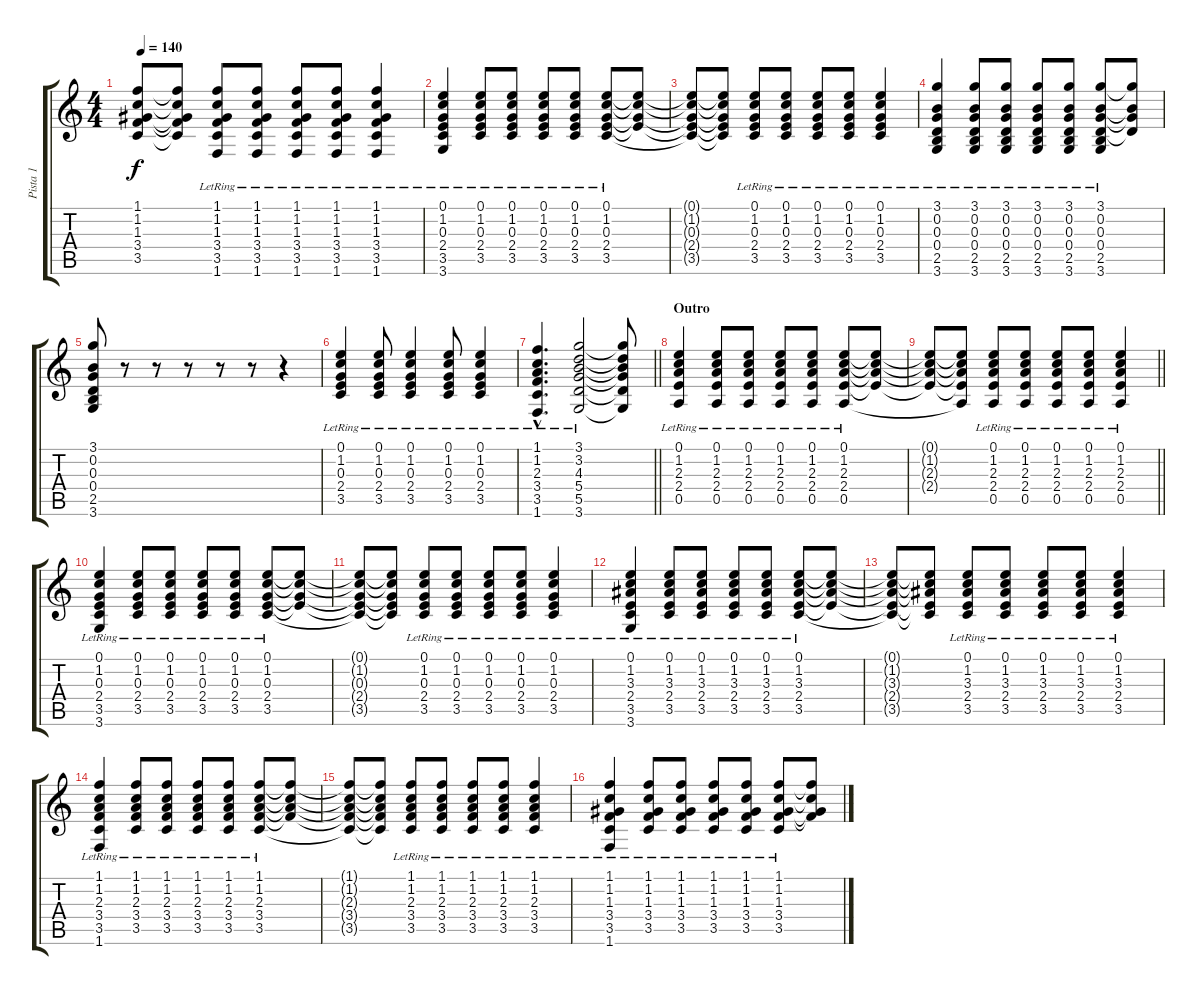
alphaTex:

\track ("Pista 1" "Pista 1") {instrument acousticguitarsteel}
\staff {score tabs}
\tuning (E4 B3 G3 D3 A2 E2) {hide}
\ts (4 4)
\tempo 140
\clef g2
\ks c
(1.1{t} 1.2{t} 1.3{t} 3.4{t} 3.5{t}).8{dy f} (1.1{t} 1.2{t} 1.3{t} 3.4{t} 3.5{t}).8 (1.1{lr} 1.2{lr} 1.3{lr} 3.4{lr} 3.5{lr} 1.6).8 (1.1{lr} 1.2{lr} 1.3{lr} 3.4{lr} 3.5{lr} 1.6).8 (1.1{lr} 1.2{lr} 1.3{lr} 3.4{lr} 3.5{lr} 1.6).8 (1.1{lr} 1.2{lr} 1.3{lr} 3.4{lr} 3.5{lr} 1.6).8 (1.1{lr} 1.2{lr} 1.3{lr} 3.4{lr} 3.5{lr} 1.6).4 |
(0.1{lr} 1.2{lr} 0.3{lr} 2.4{lr} 3.5{lr} 3.6{lr}).4 (0.1{lr} 1.2{lr} 0.3{lr} 2.4{lr} 3.5{lr}).8 (0.1{lr} 1.2{lr} 0.3{lr} 2.4{lr} 3.5{lr}).8 (0.1{lr} 1.2{lr} 0.3{lr} 2.4{lr} 3.5{lr}).8 (0.1{lr} 1.2{lr} 0.3{lr} 2.4{lr} 3.5{lr}).8 (0.1{lr} 1.2{lr} 0.3{lr} 2.4{lr} 3.5{lr}).8 (0.1{t} 1.2{t} 0.3{t} 2.4{t}).8 |
(0.1{t} 1.2{t} 0.3{t} 2.4{t} 3.5{t}).8 (0.1{t} 1.2{t} 0.3{t} 2.4{t} 3.5{t}).8 (0.1{lr} 1.2{lr} 0.3{lr} 2.4{lr} 3.5{lr}).8 (0.1{lr} 1.2{lr} 0.3{lr} 2.4{lr} 3.5{lr}).8 (0.1{lr} 1.2{lr} 0.3{lr} 2.4{lr} 3.5{lr}).8 (0.1{lr} 1.2{lr} 0.3{lr} 2.4{lr} 3.5{lr}).8 (0.1{lr} 1.2{lr} 0.3{lr} 2.4{lr} 3.5{lr}).4 |
(3.1{lr} 0.2{lr} 0.3{lr} 0.4{lr} 2.5{lr} 3.6).4 (3.1{lr} 0.2{lr} 0.3{lr} 0.4{lr} 2.5{lr} 3.6).8 (3.1{lr} 0.2{lr} 0.3{lr} 0.4{lr} 2.5{lr} 3.6).8 (3.1{lr} 0.2{lr} 0.3{lr} 0.4{lr} 2.5{lr} 3.6).8 (3.1{lr} 0.2{lr} 0.3{lr} 0.4{lr} 2.5{lr} 3.6).8 (3.1{lr} 0.2{lr} 0.3{lr} 0.4{lr} 2.5{lr} 3.6).8 (3.1{t} 0.2{t} 0.3{t} 0.4{t}).8 |
(3.1 0.2 0.3 0.4 2.5 3.6).8 r.8 r.8 r.8 r.8 r.8 r.4 |
(0.1{lr} 1.2{lr} 0.3{lr} 2.4{lr} 3.5{lr}).4 (0.1{lr} 1.2{lr} 0.3{lr} 2.4{lr} 3.5{lr}).8 (0.1{lr} 1.2{lr} 0.3{lr} 2.4{lr} 3.5{lr}).4 (0.1{lr} 1.2{lr} 0.3{lr} 2.4{lr} 3.5{lr}).8 (0.1{lr} 1.2{lr} 0.3{lr} 2.4{lr} 3.5{lr}).4 |
\barLineRight lightlight
(1.1{hac lr} 1.2{hac lr} 2.3{hac lr} 3.4{hac lr} 3.5{hac lr} 1.6{hac lr}).4{d} (3.1{lr} 3.2{lr} 4.3{lr} 5.4{lr} 5.5{lr} 3.6{lr}).2 (3.1{t} 3.2{t} 4.3{t} 5.4{t} 5.5{t} 3.6{t}).8 |
\section ("" "Outro")
(0.1{lr} 1.2{lr} 2.3{lr} 2.4{lr} 0.5{lr}).4 (0.1{lr} 1.2{lr} 2.3{lr} 2.4{lr} 0.5{lr}).8 (0.1{lr} 1.2{lr} 2.3{lr} 2.4{lr} 0.5{lr}).8 (0.1{lr} 1.2{lr} 2.3{lr} 2.4{lr} 0.5{lr}).8 (0.1{lr} 1.2{lr} 2.3{lr} 2.4{lr} 0.5{lr}).8 (0.1{lr} 1.2{lr} 2.3{lr} 2.4{lr} 0.5{lr}).8 (0.1{t} 1.2{t} 2.3{t} 2.4{t}).8 |
\barLineRight lightlight
(0.1{t} 1.2{t} 2.3{t} 2.4{t}).8 (0.1{t} 1.2{t} 2.3{t} 2.4{t} 0.5{t}).8 (0.1{lr} 1.2{lr} 2.3{lr} 2.4{lr} 0.5{lr}).8 (0.1{lr} 1.2{lr} 2.3{lr} 2.4{lr} 0.5{lr}).8 (0.1{lr} 1.2{lr} 2.3{lr} 2.4{lr} 0.5{lr}).8 (0.1{lr} 1.2{lr} 2.3{lr} 2.4{lr} 0.5{lr}).8 (0.1{lr} 1.2{lr} 2.3{lr} 2.4{lr} 0.5{lr}).4 |
(0.1{lr} 1.2{lr} 0.3{lr} 2.4{lr} 3.5{lr} 3.6{lr}).4 (0.1{lr} 1.2{lr} 0.3{lr} 2.4{lr} 3.5{lr}).8 (0.1{lr} 1.2{lr} 0.3{lr} 2.4{lr} 3.5{lr}).8 (0.1{lr} 1.2{lr} 0.3{lr} 2.4{lr} 3.5{lr}).8 (0.1{lr} 1.2{lr} 0.3{lr} 2.4{lr} 3.5{lr}).8 (0.1{lr} 1.2{lr} 0.3{lr} 2.4{lr} 3.5{lr}).8 (0.1{t} 1.2{t} 0.3{t} 2.4{t}).8 |
(0.1{t} 1.2{t} 0.3{t} 2.4{t} 3.5{t}).8 (0.1{t} 1.2{t} 0.3{t} 2.4{t} 3.5{t}).8 (0.1{lr} 1.2{lr} 0.3{lr} 2.4{lr} 3.5{lr}).8 (0.1{lr} 1.2{lr} 0.3{lr} 2.4{lr} 3.5{lr}).8 (0.1{lr} 1.2{lr} 0.3{lr} 2.4{lr} 3.5{lr}).8 (0.1{lr} 1.2{lr} 0.3{lr} 2.4{lr} 3.5{lr}).8 (0.1{lr} 1.2{lr} 0.3{lr} 2.4{lr} 3.5{lr}).4 |
(0.1{lr} 1.2{lr} 3.3{lr} 2.4{lr} 3.5{lr} 3.6{lr}).4 (0.1{lr} 1.2{lr} 3.3{lr} 2.4{lr} 3.5{lr}).8 (0.1{lr} 1.2{lr} 3.3{lr} 2.4{lr} 3.5{lr}).8 (0.1{lr} 1.2{lr} 3.3{lr} 2.4{lr} 3.5{lr}).8 (0.1{lr} 1.2{lr} 3.3{lr} 2.4{lr} 3.5{lr}).8 (0.1{lr} 1.2{lr} 3.3{lr} 2.4{lr} 3.5{lr}).8 (0.1{t} 1.2{t} 3.3{t} 2.4{t}).8 |
(0.1{t} 1.2{t} 3.3{t} 2.4{t} 3.5{t}).8 (0.1{t} 1.2{t} 3.3{t} 2.4{t} 3.5{t}).8 (0.1{lr} 1.2{lr} 3.3{lr} 2.4{lr} 3.5{lr}).8 (0.1{lr} 1.2{lr} 3.3{lr} 2.4{lr} 3.5{lr}).8 (0.1{lr} 1.2{lr} 3.3{lr} 2.4{lr} 3.5{lr}).8 (0.1{lr} 1.2{lr} 3.3{lr} 2.4{lr} 3.5{lr}).8 (0.1{lr} 1.2{lr} 3.3{lr} 2.4{lr} 3.5{lr}).4 |
(1.1{lr} 1.2{lr} 2.3{lr} 3.4{lr} 3.5{lr} 1.6{lr}).4 (1.1{lr} 1.2{lr} 2.3{lr} 3.4{lr} 3.5{lr}).8 (1.1{lr} 1.2{lr} 2.3{lr} 3.4{lr} 3.5{lr}).8 (1.1{lr} 1.2{lr} 2.3{lr} 3.4{lr} 3.5{lr}).8 (1.1{lr} 1.2{lr} 2.3{lr} 3.4{lr} 3.5{lr}).8 (1.1{lr} 1.2{lr} 2.3{lr} 3.4{lr} 3.5{lr}).8 (1.1{t} 1.2{t} 2.3{t} 3.4{t}).8 |
(1.1{t} 1.2{t} 2.3{t} 3.4{t} 3.5{t}).8 (1.1{t} 1.2{t} 2.3{t} 3.4{t} 3.5{t}).8 (1.1{lr} 1.2{lr} 2.3{lr} 3.4{lr} 3.5{lr}).8 (1.1{lr} 1.2{lr} 2.3{lr} 3.4{lr} 3.5{lr}).8 (1.1{lr} 1.2{lr} 2.3{lr} 3.4{lr} 3.5{lr}).8 (1.1{lr} 1.2{lr} 2.3{lr} 3.4{lr} 3.5{lr}).8 (1.1{lr} 1.2{lr} 2.3{lr} 3.4{lr} 3.5{lr}).4 |
(1.1{lr} 1.2{lr} 1.3 3.4{lr} 3.5{lr} 1.6{lr}).4 (1.1{lr} 1.2{lr} 1.3{lr} 3.4{lr} 3.5{lr}).8 (1.1{lr} 1.2{lr} 1.3{lr} 3.4{lr} 3.5{lr}).8 (1.1{lr} 1.2{lr} 1.3{lr} 3.4{lr} 3.5{lr}).8 (1.1{lr} 1.2{lr} 1.3{lr} 3.4{lr} 3.5{lr}).8 (1.1{lr} 1.2{lr} 1.3{lr} 3.4{lr} 3.5{lr}).8 (1.1{t} 1.2{t} 1.3{t} 3.4{t}).8
